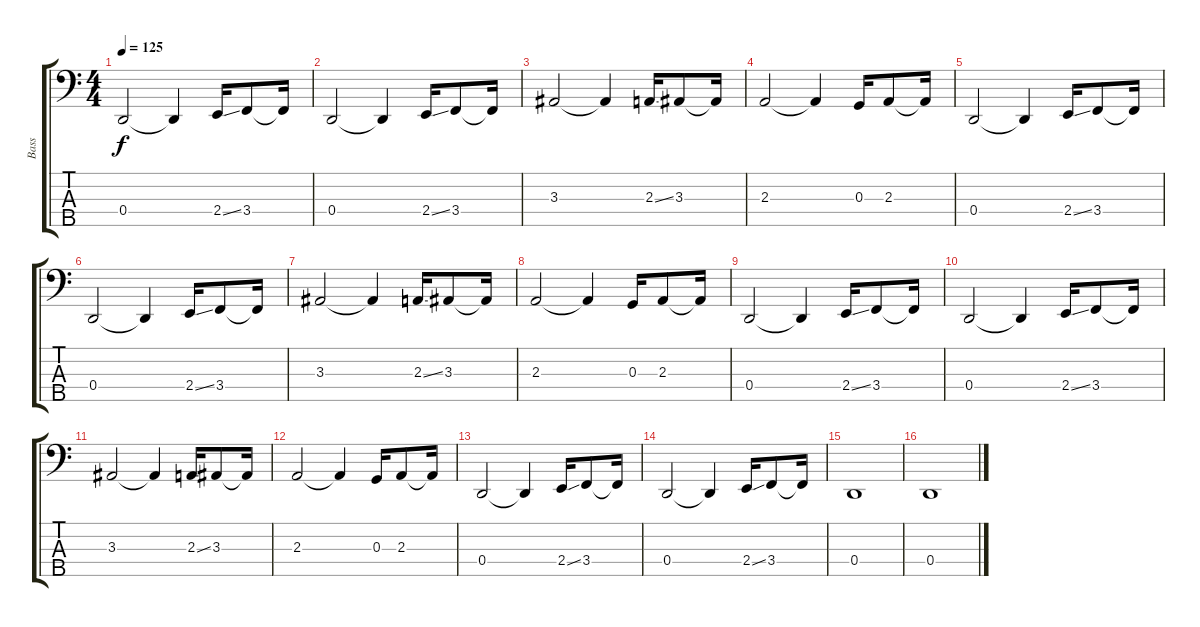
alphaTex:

\track ("Bass" "Bass") {instrument electricbassfinger}
\staff {score tabs}
\tuning (F2 C2 G1 D1 A0) {hide}
\ts (4 4)
\tempo 125
\clef f4
\ks c
0.4.2{dy f} 0.4{t}.4 2.4{ss}.16 3.4.8 3.4{t}.16 |
0.4.2 0.4{t}.4 2.4{ss}.16 3.4.8 3.4{t}.16 |
3.3.2 3.3{t}.4 2.3{ss}.16 3.3.8 3.3{t}.16 |
2.3.2 2.3{t}.4 0.3.16 2.3.8 2.3{t}.16 |
0.4.2 0.4{t}.4 2.4{ss}.16 3.4.8 3.4{t}.16 |
0.4.2 0.4{t}.4 2.4{ss}.16 3.4.8 3.4{t}.16 |
3.3.2 3.3{t}.4 2.3{ss}.16 3.3.8 3.3{t}.16 |
2.3.2 2.3{t}.4 0.3.16 2.3.8 2.3{t}.16 |
0.4.2 0.4{t}.4 2.4{ss}.16 3.4.8 3.4{t}.16 |
0.4.2 0.4{t}.4 2.4{ss}.16 3.4.8 3.4{t}.16 |
3.3.2 3.3{t}.4 2.3{ss}.16 3.3.8 3.3{t}.16 |
2.3.2 2.3{t}.4 0.3.16 2.3.8 2.3{t}.16 |
0.4.2 0.4{t}.4 2.4{ss}.16 3.4.8 3.4{t}.16 |
0.4.2 0.4{t}.4 2.4{ss}.16 3.4.8 3.4{t}.16 |
0.4.1 |
0.4.1
